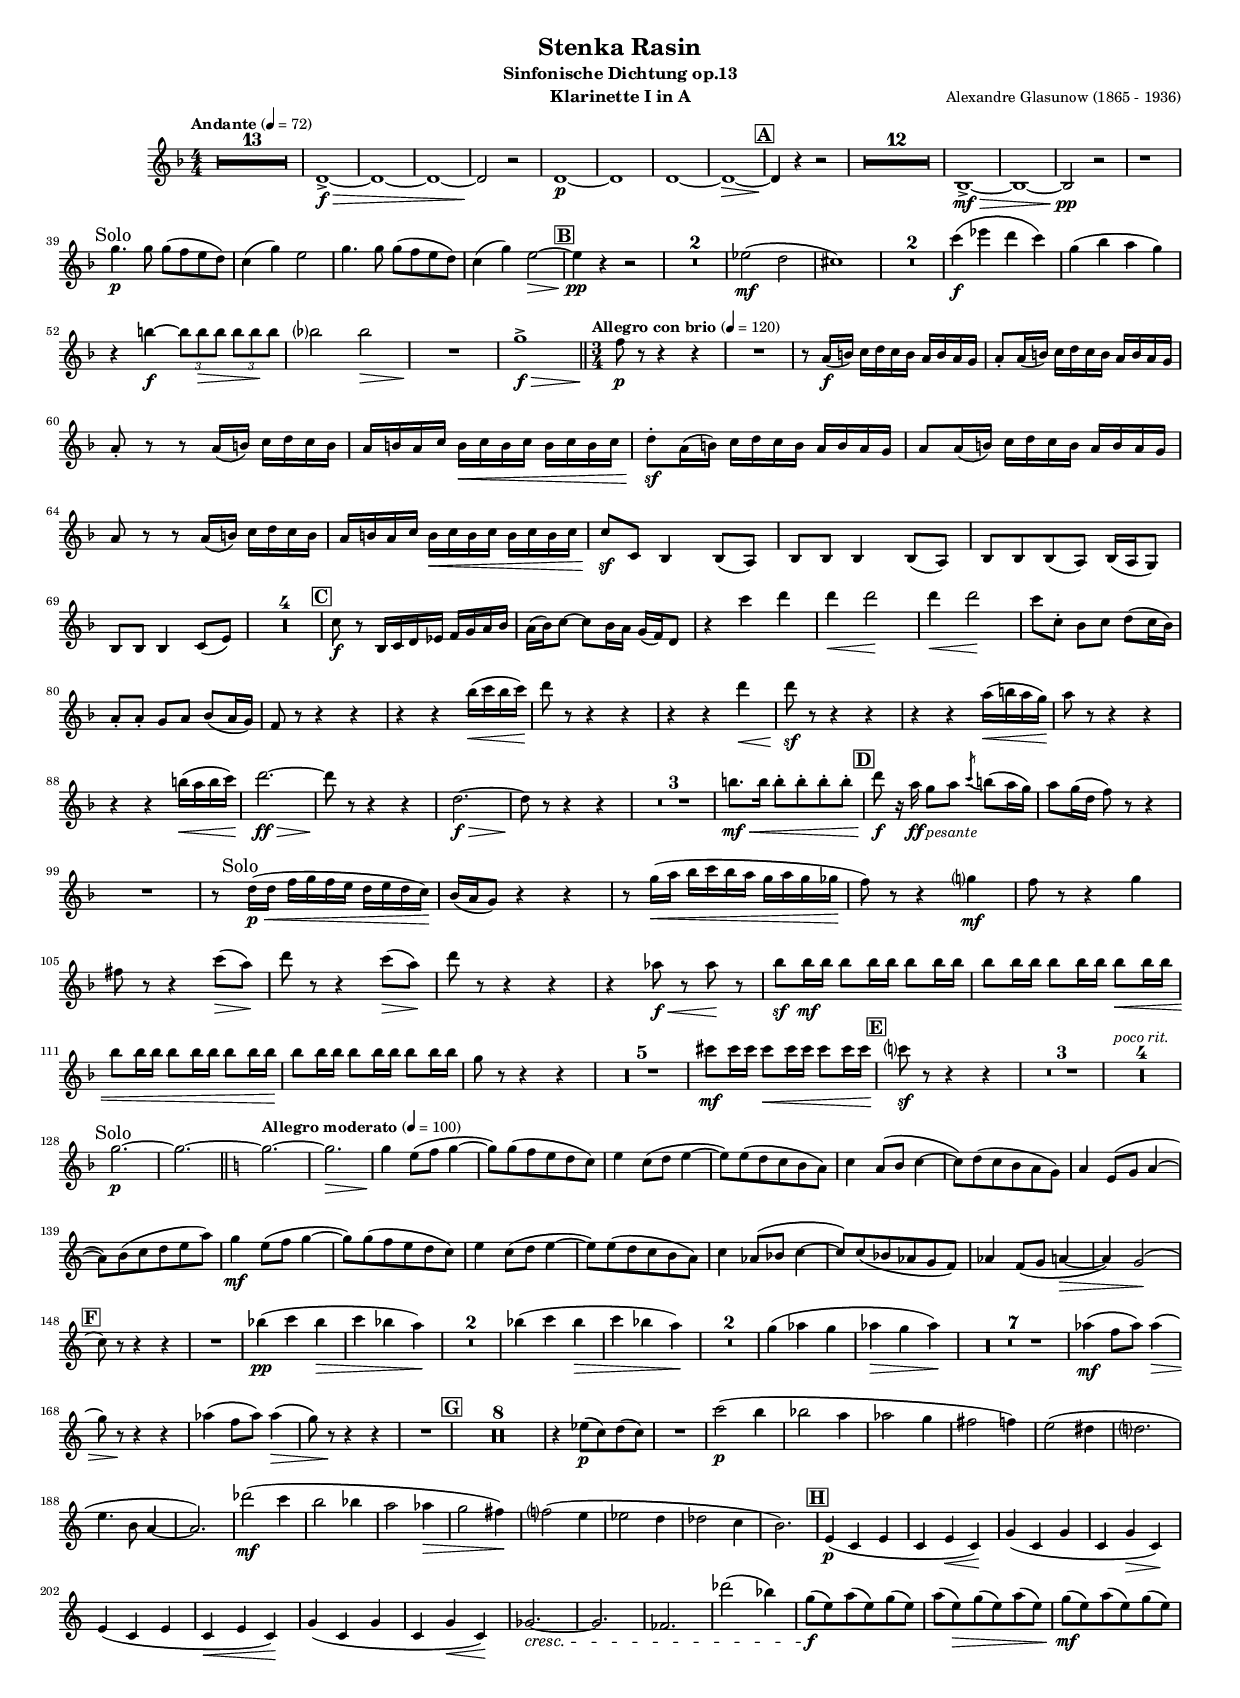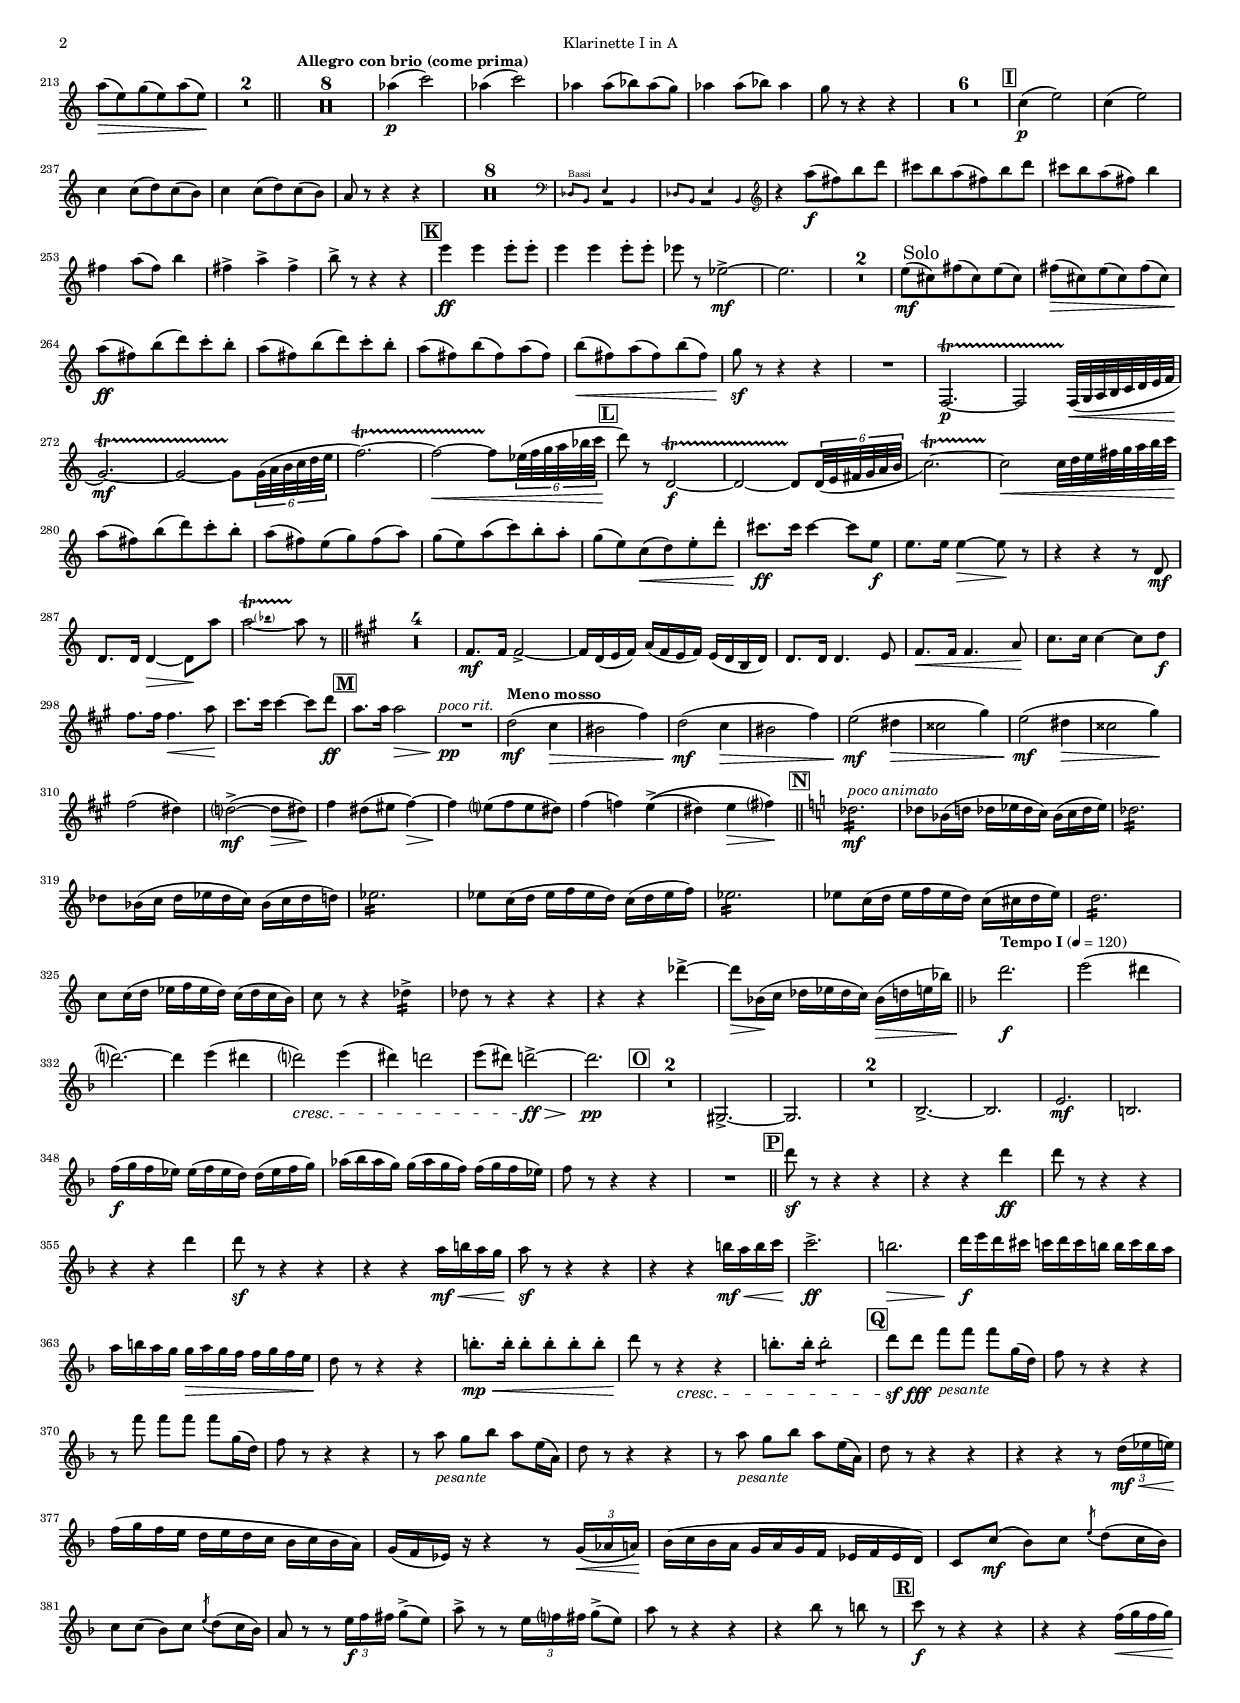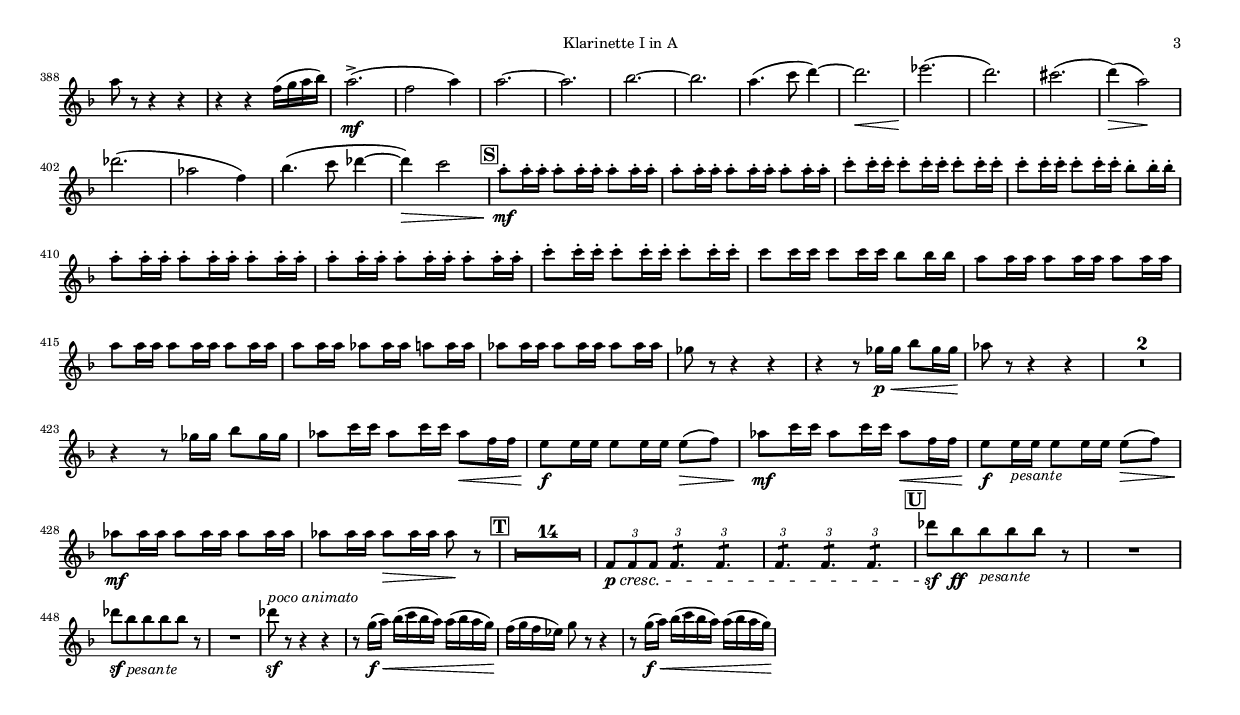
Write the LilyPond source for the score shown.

%{
%}

\version "2.18.2"
\language "deutsch"

\paper {
    top-margin = 10\mm
    bottom-margin = 10\mm
    left-margin = 10\mm
    right-margin = 10\mm
    ragged-last = ##t
}
  
\header{
  title = "Stenka Rasin"
  subtitle = "Sinfonische Dichtung op.13"
  composer = "Alexandre Glasunow (1865 - 1936)"
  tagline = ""
}

% Adapt this for automatic line-breaks
mBreak = { \break }
#(set-global-staff-size 13)

% Useful snippets
pDolce = \markup { \dynamic p \italic \bold "dolce" }
pesante = _\markup {\italic {"pesante"} }
pocoRit = ^\markup {\italic {"poco rit."} }
pocoAnimato = ^\markup {\italic {"poco animato"} }


clarinet_I_in_A_part_one_Music = {
  \relative c' {
    \transposition a
    \key f \major
    \numericTimeSignature
    \time 4/4
    \tempo "Andante" 4 = 72

    % page 1 line 1
    R1*13 |
    d1->\f\>~ |
    d1~ |
    d1~ |
    d2\! r2 |
    d1\p~ |
    d1 |
    d1~ |
    d1~\> |
    \mark #1
    d4\! r4 r2 |
    R1*12 |
    b1->\mf\>~ |
    b1~ |
    b2\pp r2 |
    r1 |
    \mBreak
    
    % page 1 line 2
    \mark "Solo"
    g''4.\p g8 g( f e d) |
    c4( g') e2 |
    g4. g8 g( f e d) |
    c4( g') e2\>~ |
    \mark #2
    e4\pp r4 r2 |
    R1*2 |
    es2\mf( d |
    cis1) |
    R1*2 |
    c'4\f( es d c) |
    g4( b a g) |
    \mBreak
    
    % page 1 line 3
    r4 h~\f \tuplet 3/2 { h8 h\> h } \tuplet 3/2 { h8 h\! h }  |
    b2 b2 \> |
    R1\! |
    g1->\f\> |
    \bar "||" \time 3/4 \tempo "Allegro con brio" 4 = 120
    f8\p\! r8 r4 r4 |
    R2. |
    r8 a,16\f( h) c d c h a h a g |
    a8-. a16( h) c d c h a h a g |
    \mBreak
    
    % page 1 line 4
    a8-. r r a16( h) c d c h |
    a16 h a c h\< c h c h c h c |
    d8-.\sf a16( h) c d c h a h a g |
    a8 a16( h) c d c h a h a g |
    \mBreak
    
    % page 1 line 5
    a8 r r a16( h) c d c h |
    a16 h a c h\< c h c h c h c |
    c8\sf c, b4 b8( a) |
    b8 b b4 b8( a) |
    b8 b b( a) b16( a g8) |
    \mBreak

    % page 1 line 6
    b8 b b4 c8( e) |
    R2.*4 |
    \mark #3
    c'8\f r b,16 c d es f g a b |
    a16( b) c8~ c b16 a g( f) d8 |
    r4 c'' d |
    d4\< d2\! |
    d4\< d2\! |
    c8 c,-. b c d( c16 b) |
    \mBreak
    
    % page 1 line 7
    a8-. a-. g a b( a16 g) |
    f8 r r4 r |
    r4 r b'16(\< c b c)\! |
    d8 r8 r4 r |
    r4 r d\< |
    d8\sf r8 r4 r |
    r4 r a16(\< h a g)\! |
    a8 r8 r4 r |
    \mBreak
    
    % page 1 line 8
    r4 r h16(\< a h c) |
    d2.\ff\>~ |
    d8\! r8 r4 r |
    d,2.\f\>~ |
    d8\! r8 r4 r |
    R2.*3 |
    h'8.\mf\< h16 h8-. h-. h-. h-. |
    \mark #4
    d8\f r16 a\ff g8\pesante a \acciaccatura { c8 } h( a16 g) |
    a8 g16( d f8) r8 r4 |
    \mBreak
    
    % page 1 line 9
    R2. |
    r8 \mark Solo d16\p\<( d f g f e d e d c\! ) |
    b16( a g8) r4 r |
    r8 g'16(\< a b c b a g a g ges\! |
    f8) r8 r4 g\mf |
    f8 r8 r4 g |
    \mBreak
    
    % page 1 line 10
    fis8 r8 r4 c'8(\> a)\! |
    d8 r8 r4 c8(\> a)\! |
    d8 r8 r4 r |
    r4 as8\f\< r as\! r |
    b8\sf b16\mf b b8 b16 b b8 b16 b |
    b8 b16 b b8 b16 b b8\< b16 b |
    \mBreak
    
    % page 1 line 11
    b8 b16 b b8 b16 b b8 b16 b\! |
    b8 b16 b b8 b16 b b8 b16 b |
    g8 r8 r4 r |
    R2.*5 |
    cis8\mf cis16 cis cis8\< cis16 cis cis8 cis16 cis |
    \mark #5
    c8\sf r8 r4 r4 |
    R2.*3 |
    R2.*4\pocoRit |
    \mBreak
  }
}

clarinet_I_in_B_Music = {
  \relative c' {

    % page 2 line 1
    \mark Solo
    g''2.\p~ |
    g2.~ |
    \bar "||"
    \tempo "Allegro moderato" 4 = 100
    \key c \major
    g2.~ |
    g2.\> |
    g4\! e8( f g4~ |
    g8) g( f e d c) |
    e4 c8( d e4~ |
    e8) e( d c h a) |
    c4 a8( h c4~ |
    c8) d( c h a g) |
    a4 e8( g a4~ |
    \mBreak
    
    % page 2 line 2
    a8) h( c d e a) |
    g4\mf e8( f g4~ |
    g8) g( f e d c) |
    e4 c8( d e4~ |
    e8) e( d c h a) |
    c4 as8( b c4~ |
    c8) c( b as g f) |
    as4 f8( g a4~\> |
    a4) g2(\! |
    \mBreak
    
    % page 2 line 3
    \mark #6
    c8) r8 r4 r |
    R2. |
    b'4\pp( c b\> |
    c4 b a)\! |
    R2.*2 |
    b4( c b\> |
    c4 b a)\! |
    R2.*2 |
    g4( as g |
    as4\> g as)\! |
    R2.*7 |
    as4(\mf f8 as) as4(\> |
    \mBreak

    % page 2 line 4
    g8) r8\! r4 r |
    as4( f8 as) as4(\> |
    g8) r8\! r4 r |
    R2. |
    \mark #7
    R2.*8 |
    r4 es8(\p c) d( c) |
    R2. |
    c'2(\p h4 |
    b2 a4 |
    as2 g4 |
    fis2 f4) |
    e2( dis4 |
    d2. |
    \mBreak
    
    % page 2 line 5
    e4. h8 a4~ |
    a2.) |
    des'2(\mf c4 |
    h2 b4 |
    a2 as4\> |
    g2 fis4)\! |
    f2( e4 |
    es2 d 4 |
    des2 c4 |
    h2.) |
    \mark #8
    e,4(\p c e |
    c e\< c)\! |
    g'4( c, g' |
    c, g'\> c,)\! |
    \mBreak
    
    % page 2 line 6
    e4( c e |
    c4\< e c)\! |
    g'4( c, g' |
    c,4 g'\< c,)\! |
    ges'2.\cresc~ |
    ges2. |
    fes2. |
    des''2( b4) |
    g8(\f e) a( e) g( e) |
    a8( e)\> g( e) a( e) |
    g8(\mf e) a( e) g( e) |
    \mBreak
    
    % page 2 line 7
    a8(\> e) g( e) a( e)\! |
    R2.*2 |
    \bar "||" \tempo "Allegro con brio (come prima)"
    R2.*8 |
    as4(\p c2) |
    as4( c2) |
    as4 as8( b) as( g) |
    as4 as8( b) as4 |
    g8 r8 r4 r |
    R2.*6 |
    \mark #9
    c,4(\p e2)
    c4( e2)
    \mBreak
    
    % page 2 line 8 (start)
    c4 c8( d) c( h) |
    c4 c8( d) c( h) |
    a8 r8 r4 r |
    R2.*8 |
    <<
      {
       \override MultiMeasureRest.staff-position = #-4
        R2.*2
        \revert MultiMeasureRest.staff-position
      }
      \new CueVoice {
        \cueClef "bass" \stemUp des,,8^"Bassi" h e4 h | des8 h e4 h | \cueClefUnset
      }
    >>
  }
}

clarinet_I_in_A_part_two_Music = {
  \relative c' {
    \transposition a

    % page 2 line 8 (continued)
    r4 a''8(\f fis) h d |
    cis8 h a( fis) h d |
    cis8 h a( fis) h4 |
    \mBreak

    % page 2 line 9
    fis4 a8( fis) h4 |
    fis4-> a-> fis-> |
    h8-> r8 r4 r |
    \mark #11
    e4\ff e e8-. e-. |
    e4 e e8-. e-. |
    es 8 r8 es,2->\mf~ |
    es2. |
    R2.*2 |
    e8(\mf\mark "Solo" cis8) fis8( cis8) e8( cis8) |
    fis8(\> cis) e( cis) fis( cis) |
    \mBreak
    
    % page 2 line 10
    a'8(\ff fis) h( d) c-. h-. |
    a8( fis) h( d) c-. h-. |
    a8( fis) h( fis) a( fis) |
    h8(\< fis) a( fis) h( fis) |
    g8\sf\! r8 r4 r |
    R2. |
    f,,2.\p\startTrillSpan~ |
    f2 f32(\<\stopTrillSpan g a h c d e f |
    \mBreak

    % page 2 line 11
    g2.)\mf\startTrillSpan~ |
    g2~ g8\stopTrillSpan \tuplet 6/4 { g32( a h c d e } |
    f2.)\startTrillSpan~ |
    f2\<~ f8\stopTrillSpan \tuplet 6/4 { es32( f g a b c } |
    \mark #12
    d8\!) r8 d,,2\f\startTrillSpan~ |
    d2~ d8\stopTrillSpan \tuplet 6/4 { d32_( e fis g a h } |
    c2.)\startTrillSpan~ |
    c2\stopTrillSpan\< c32 d e fis g a h c\! |
    \mBreak
    
    % page 2 line 12
    a8( fis) h( d) c-. h-. |
    a8( fis) e( g) fis( a) |
    g( e) a( c) h-. a-. |
    g8( e) c(\< d) e-. d'-. |
    cis8.\ff cis16 cis4~ cis8 e,8\f |
    e8. e16 e4\>~ e8\! r8 |
    r4 r4 r8 d,\mf |
    \mBreak
    
    % page 2 line 13
    d8. d16 d4\>~ d8\! a''8 |
    \pitchedTrill a2_~ \startTrillSpan b a8\stopTrillSpan r8 |
    \bar "||" \key a \major
    R2.*4 |
    fis,8.\mf fis16 fis2->~ |
    fis16 d( e fis) a( fis e fis) e( d h d) |
    d8. d16 d4. e8 |
    fis8.\< fis16 fis4. a8\! |
    cis8. cis16 cis4~ cis8 d\f |
    \mBreak
    
    % page 2 line 14
    fis8. fis16 fis4.\< a8\! |
    cis8. cis16 cis4~ cis8 d\ff |
    \mark #13
    a8. a16 a2\> |
    R2.\pp\pocoRit |
    \tempo "Meno mosso"
    d,2\mf( cis4\> |
    his2 fis'4) |
    d2\mf( cis4\> |
    his2 fis'4) |
    e2\mf( dis4\> |
    cisis2 gis'4) |
    e2\mf( dis4\> |
    cisis2 gis'4)\! |
    \mBreak
    
    % page 3 line 1
    fis2( dis4) |
    d2->\mf(~ d8\> dis)\! |
    fis4 dis8( eis fis4~\>) |
    fis4\! e8( fis e dis) |
    fis4( f) e->(\( |
    dis4) e\> fis\)\! |
    \bar "||" \key c \major
    \mark #14
    \repeat tremolo 12 { des16\mf \pocoAnimato } |
    des8 b16( d des es des c) b( c des es) |
    \repeat tremolo 12 { des16 } |
    \mBreak
    
    % page 3 line 2
    des8 b16( c des es des c) b( c des d) |
    \repeat tremolo 12 { es16 } |
    es8 c16( d es f es d) c( d es f) |
    \repeat tremolo 12 { es16 } |
    es8 c16( d es f es d) c( cis d es) |
    \repeat tremolo 12 { d16 } |
    \mBreak

    % page 3 line 3
    c8 c16( d es f es d) c( d c h) |
    c8 r8 r4 \repeat tremolo 4 { des16-> } |
    des8 r8 r4 r |
    r4 r des'4->~ |
    des8\> b,16(\! c des es des c) b(\> d e b') |
    \bar "||" \key f \major \tempo "Tempo I" 4 = 120
    d2.\f |
    e2( dis4 |
    \mBreak

    % page 3 line 4
    d2.)~ |
    d4 e( dis |
    d2)\cresc e4( |
    dis4) d2 |
    e8( dis) d2->\ff\>~ |
    d2.\pp
    \mark #15
    R2.*2 |
    gis,,,2.->~ |
    gis2.
    R2.*2 |
    b2.->~ |
    b2. |
    e2.\mf |
    h2.
    \mBreak
    
    % page 3 line 5
    f''16\f( g f es) es( f es d) d( es f g) |
    as16( b as g) g( as g f) f( g f es) |
    f8 r8 r4 r |
    R2. |
    \bar "||"
    \mark #16
    d'8\sf r8 r4 r |
    r4 r d\ff |
    d8 r8 r4 r |
    \mBreak
    
    % page 3 line 6
    r4 r d |
    d8\sf r8 r4 r |
    r4 r a16\mf\< h a g |
    a8\sf r8 r4 r |
    r4 r h16\mf\< a h c |
    c2.->\ff |
    h2.\> |
    d16\f e d cis c d c h h c h a |
    \mBreak
    
    % page 3 line 7
    a16 h a g g\> a g f f g f e |
    d8\! r8 r4 r |
    h'8.-.\mp\< h16-. h8-. h8-. h8-. h8-. |
    d8\! r8 r4\cresc r |
    h8.-. h16-. \repeat tremolo 4 { h8-. } |
    \mark #17
    d8\sf d\fff f\pesante f f g,16( d) |
    f8 r8 r4 r |
    \mBreak
    
    % page 3 line 8
    r8 f' f f f g,16( d) |
    f8 r8 r4 r |
    r8 a\pesante g b a e16( a,) |
    d8 r8 r4 r |
    r8 a'\pesante g b a e16( a,) |
    d8 r8 r4 r |
    r4 r r8 \tuplet 3/2 { d16(\mf\< es e)\! } |
    \mBreak
    
    % page 3 line 9
    f16( g f e d e d c b c b a) |
    g16( f es) r r4 r8 \tuplet 3/2 { g16(\< as a)\! }
    b16( c b a g a g f es f es d) |
    c8 c'(\mf b) c \acciaccatura { e } d( c16 b) |
    \mBreak
    
    % page 3 line 10
    c8 c( b) c \acciaccatura { e } d( c16 b) |
    a8 r r \tuplet 3/2 { e'16\f f fis } g8->( e) |
    a8-> r r \tuplet 3/2 { e16 f fis } g8->( e) |
    a8 r8 r4 r |
    r4 b8 r h r |
    \mark #18 
    c8\f r8 r4 r |
    r4 r f,16(\< g f g)\! |
    \mBreak
    
    % page 3 line 11
    a8 r8 r4 r |
    r4 r f16( g a b) |
    a2.(->\mf |
    f2 a4) |
    a2.~ |
    a2. |
    b2.~ |
    b2. |
    a4.( c8 d4)~ |
    d2.\< |
    es2.(\! |
    d2.) |
    cis2.( |
    d4\>) (a2)\! |
    \mBreak
    
    % page 3 line 12
    des2.( |
    as2 f4) |
    b4.( c8 des4~ |
    des4\>) c2 |
    \mark #19
    a8-.\mf a16-. a16-. \repeat unfold 2 { a8-. a16-. a16-. } |
    \repeat unfold 3 { a8-. a16-. a16-. } |
    \repeat unfold 3 { c8-. c16-. c16-. } |
    \repeat unfold 2 { c8-. c16-. c16-. } b8-. b16-. b16-. |
    \mBreak

    % page 3 line 13
    \repeat unfold 3 { a8-. a16-. a16-. } |
    \repeat unfold 3 { a8-. a16-. a16-. } |
    \repeat unfold 3 { c8-. c16-. c16-. } |
    \repeat unfold 2 { c8 c16 c16 } b8 b16 b16 |
    \repeat unfold 3 { a8 a16 a16 } |
    \mBreak
    
    % page 3 line 14
    \repeat unfold 3 { a8 a16 a16 } |
    a8 a16 a16 as8 as16 as16 a8 a16 a16 |
    \repeat unfold 3 { as8 as16 as16 } |
    ges8 r8 r4 r |
    r4 r8 ges16\p\< ges b8 ges16 ges\! |
    as8 r8 r4 r |
    R2.*2 |
    \mBreak
    
    % page 4 line 1
    r4 r8 ges16 ges b8 ges16 ges |
    as8 c16 c as8 c16 c as8\< f16 f |
    e8\f e16 e e8 e16 e e8(\> f8) |
    as8\mf c16 c as8 c16 c as8\< f16 f |
    e8\f e16\pesante e e8 e16 e e8(\> f8) |
    \mBreak

    % page 4 line 2
    as8\mf as16 as as8 as16 as as8 as16 as |
    as8 as16 as as8\> as16 as as8\! r8 |
    \mark #20
    R2.*14 |
    \tuplet 3/2 { f,8\p\cresc f f } \tuplet 3/2 { \repeat tremolo 3 f8 } \tuplet 3/2 { \repeat tremolo 3 f8 } |
    \repeat unfold 3 \tuplet 3/2 { \repeat tremolo 3 f8 } |
    \mark #21
    des''8\sf b8\ff b\pesante b b r8 |
    R2. |
    \mBreak
    
    % page 4 line 3
    des8\sf b8\pesante b b b r8 |
    R2. |
    des8\sf\pocoAnimato r8 r4 r4 |
    r8 g,16(\f\< a) b( c b a) a( b a g)\! |
    f16( g f es) g8 r8 r4 |
    r8 g16(\f\< a) b( c b a) a( b a g)\! |
    \mBreak
    
    
    
  }
}

clarinet_II_in_A_part_one_Music = {
  \relative c' {
    \transposition a
    \key f \major
    \numericTimeSignature
    \time 4/4
    \tempo "Andante" 4 = 72

    % line 1
  }
}

\bookpart {
  \header{
    instrument = "Klarinette I in A"
  }
  \score {
    \new Staff {
      \compressFullBarRests
      % Make grace notes smaller and more fragile
      $(add-grace-property 'Voice 'NoteHead 'font-size '-5)
      $(add-grace-property 'Voice 'Slur 'height-limit '0.5)
      $(add-grace-property 'Voice 'Flag 'font-size '-5)
      $(add-grace-property 'Voice 'Stem 'length '8)
      $(add-grace-property 'Voice 'Beam 'beam-thickness '0.3)
      $(add-grace-property 'Voice 'Beam 'length-fraction '0.5)
      $(add-grace-property 'Voice 'Beam 'shorten '1)
      \set Score.markFormatter = #format-mark-box-alphabet
      \override DynamicLineSpanner.staff-padding = #3
      \accidentalStyle Score.modern-cautionary
      \new Voice {
        {
          % \transpose b a
          \clarinet_I_in_A_part_one_Music
        }
        \clarinet_I_in_B_Music
        {
          % \transpose b a
          \clarinet_I_in_A_part_two_Music
        }
      }
    }
  }
}

\bookpart {
  \header{
    instrument = "Klarinette II in A"
  }
  \score {
    \new Staff {
      \compressFullBarRests
      % Make grace notes smaller and more fragile
      $(add-grace-property 'Voice 'NoteHead 'font-size '-5)
      $(add-grace-property 'Voice 'Slur 'height-limit '0.5)
      $(add-grace-property 'Voice 'Flag 'font-size '-5)
      $(add-grace-property 'Voice 'Stem 'length '8)
      $(add-grace-property 'Voice 'Beam 'beam-thickness '0.3)
      $(add-grace-property 'Voice 'Beam 'length-fraction '0.5)
      $(add-grace-property 'Voice 'Beam 'shorten '1)
      \set Score.markFormatter = #format-mark-box-alphabet
      \override DynamicLineSpanner.staff-padding = #3
      \accidentalStyle Score.modern-cautionary
      \new Voice {
        {
          % \transpose b a
          \clarinet_II_in_A_part_one_Music
        }
      }
    }
  }
}
